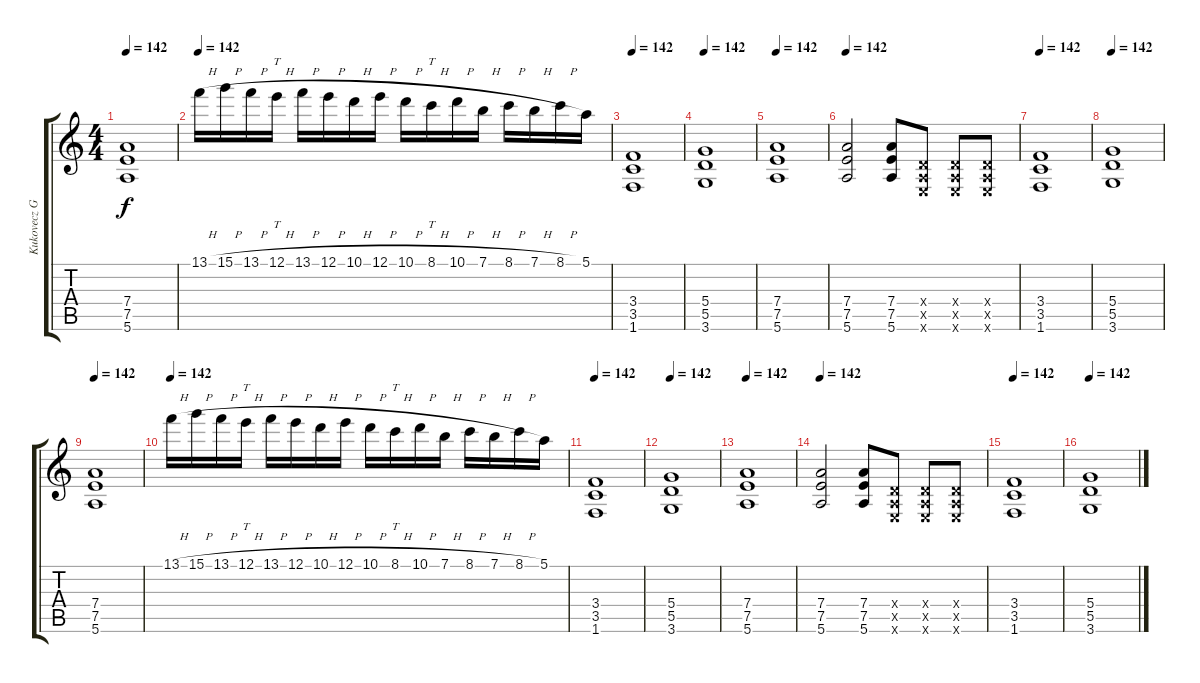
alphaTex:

\track ("Kukovecz Gábor" "Kukovecz G") {instrument distortionguitar}
\staff {score tabs}
\tuning (E4 B3 G3 D3 A2 E2) {hide}
\ts (4 4)
\tempo 142
\clef g2
\ks c
(7.4 7.5 5.6).1{dy f} |
\tempo 142
13.1{h}.16 15.1{h}.16 13.1{h}.16 12.1{h}.16{tt} 13.1{h}.16 12.1{h}.16 10.1{h}.16 12.1{h}.16 10.1{h}.16 8.1{h}.16{tt} 10.1{h}.16 7.1{h}.16 8.1{h}.16 7.1{h}.16 8.1{h}.16 5.1.16 |
\tempo 142
(3.4 3.5 1.6).1 |
\tempo 142
(5.4 5.5 3.6).1 |
\tempo 142
(7.4 7.5 5.6).1 |
\tempo 142
(7.4 7.5 5.6).2 (7.4 7.5 5.6).8 (0.4{x} 0.5{x} 0.6{x}).8 (0.4{x} 0.5{x} 0.6{x}).8 (0.4{x} 0.5{x} 0.6{x}).8 |
\tempo 142
(3.4 3.5 1.6).1 |
\tempo 142
(5.4 5.5 3.6).1 |
\tempo 142
(7.4 7.5 5.6).1 |
\tempo 142
13.1{h}.16 15.1{h}.16 13.1{h}.16 12.1{h}.16{tt} 13.1{h}.16 12.1{h}.16 10.1{h}.16 12.1{h}.16 10.1{h}.16 8.1{h}.16{tt} 10.1{h}.16 7.1{h}.16 8.1{h}.16 7.1{h}.16 8.1{h}.16 5.1.16 |
\tempo 142
(3.4 3.5 1.6).1 |
\tempo 142
(5.4 5.5 3.6).1 |
\tempo 142
(7.4 7.5 5.6).1 |
\tempo 142
(7.4 7.5 5.6).2 (7.4 7.5 5.6).8 (0.4{x} 0.5{x} 0.6{x}).8 (0.4{x} 0.5{x} 0.6{x}).8 (0.4{x} 0.5{x} 0.6{x}).8 |
\tempo 142
(3.4 3.5 1.6).1 |
\tempo 142
(5.4 5.5 3.6).1
